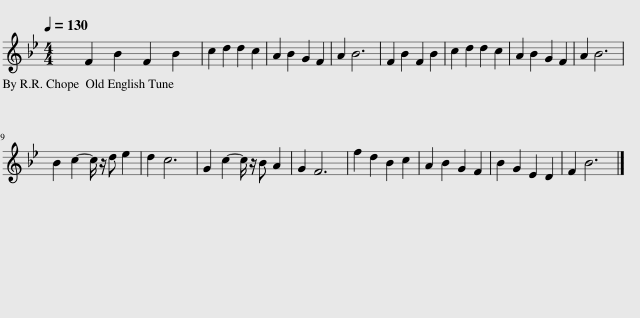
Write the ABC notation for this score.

X:1
L:1/8
Q:1/4=130
M:4/4
I:linebreak $
K:Bb
V:1 treble
V:1
 F2 B2 F2 B2 | c2 d2 d2 c2 | A2 B2 G2 F2 | A2 B6 | F2 B2 F2 B2 | %5
 c2 d2 d2 c2 | A2 B2 G2 F2 | A2 B6 |$ B2 c2- c/ z/ d e2 | d2 c6 | %10
 G2 c2- c/ z/ B A2 | G2 F6 | f2 d2 B2 c2 | A2 B2 G2 F2 | B2 G2 E2 D2 | %15
 F2 B6 |] %16
